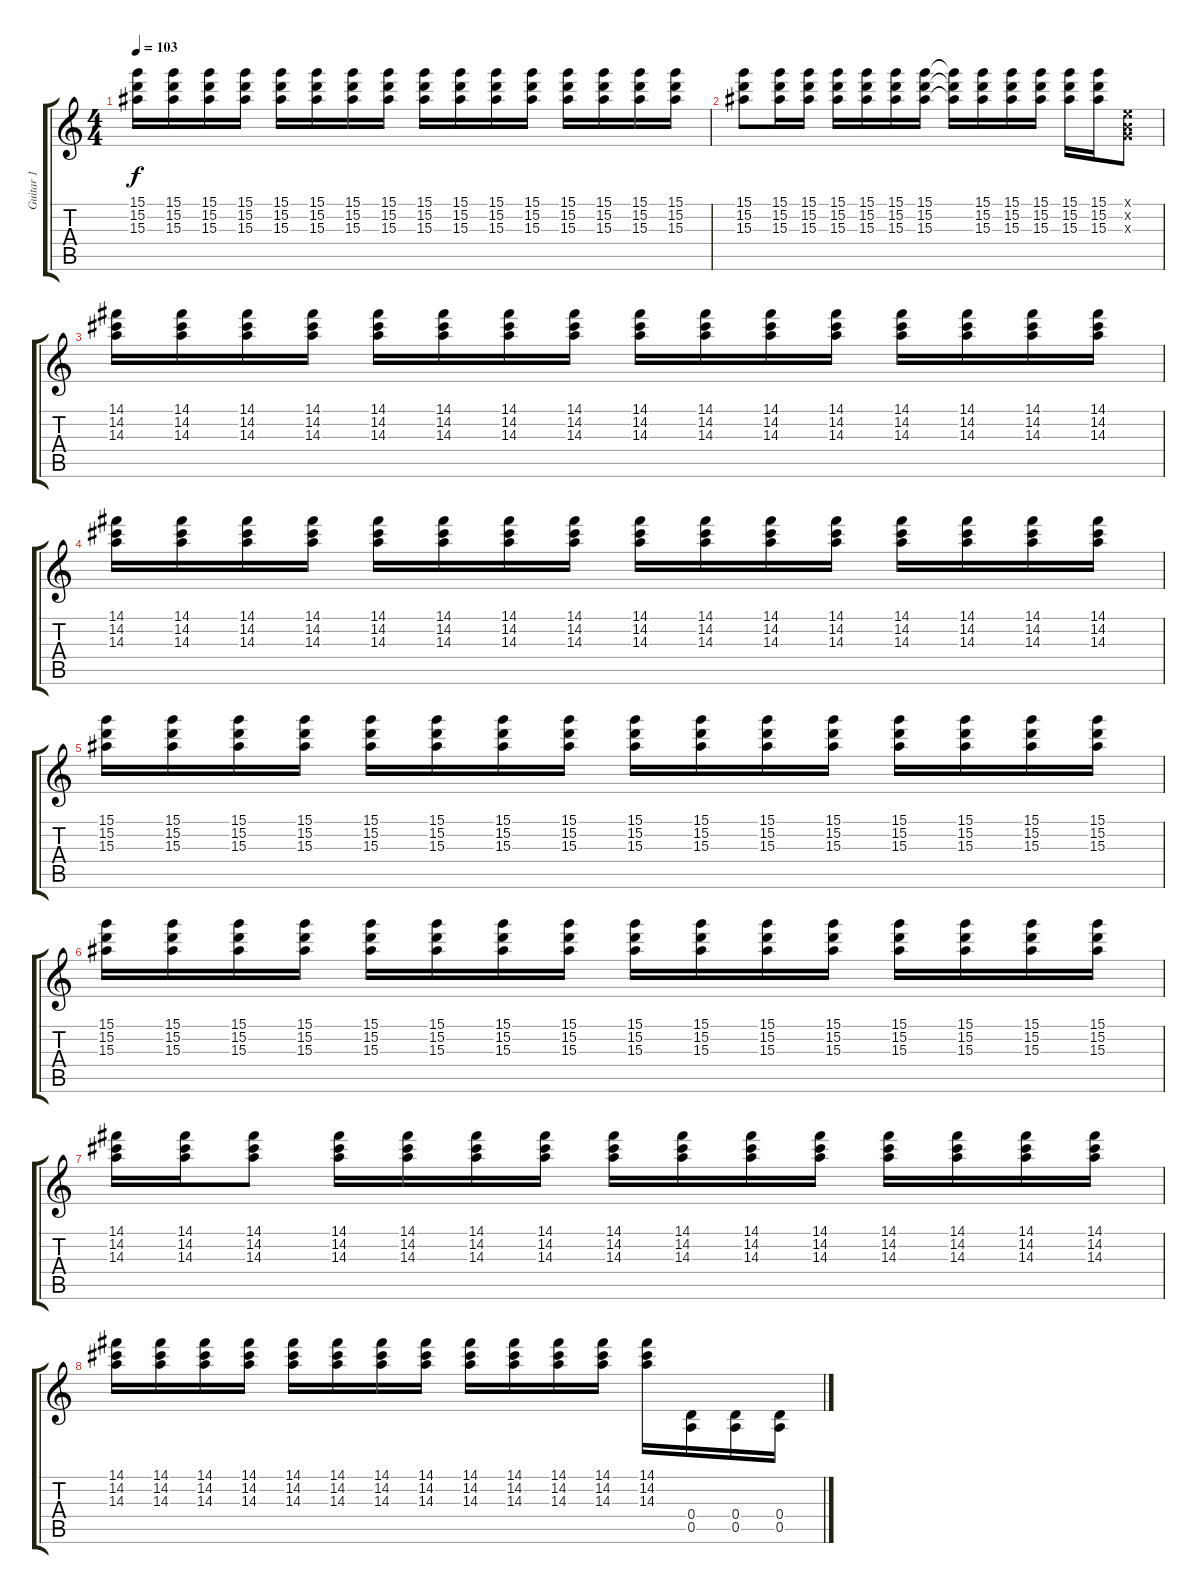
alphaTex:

\track ("Guitar 1" "Guitar 1") {instrument electricguitarclean}
\staff {score tabs}
\tuning (E4 B3 G3 D3 A2 E2) {hide}
\ts (4 4)
\tempo 103
\clef g2
\ks c
(15.1 15.2 15.3).16{dy f} (15.1 15.2 15.3).16 (15.1 15.2 15.3).16 (15.1 15.2 15.3).16 (15.1 15.2 15.3).16 (15.1 15.2 15.3).16 (15.1 15.2 15.3).16 (15.1 15.2 15.3).16 (15.1 15.2 15.3).16 (15.1 15.2 15.3).16 (15.1 15.2 15.3).16 (15.1 15.2 15.3).16 (15.1 15.2 15.3).16 (15.1 15.2 15.3).16 (15.1 15.2 15.3).16 (15.1 15.2 15.3).16 |
(15.1 15.2 15.3).8 (15.1 15.2 15.3).16 (15.1 15.2 15.3).16 (15.1 15.2 15.3).16 (15.1 15.2 15.3).16 (15.1 15.2 15.3).16 (15.1 15.2 15.3).16 (15.1{t} 15.2{t} 15.3{t}).16 (15.1 15.2 15.3).16 (15.1 15.2 15.3).16 (15.1 15.2 15.3).16 (15.1 15.2 15.3).16 (15.1 15.2 15.3).16 (0.1{x} 0.2{x} 0.3{x}).8 |
(14.1 14.2 14.3).16 (14.1 14.2 14.3).16 (14.1 14.2 14.3).16 (14.1 14.2 14.3).16 (14.1 14.2 14.3).16 (14.1 14.2 14.3).16 (14.1 14.2 14.3).16 (14.1 14.2 14.3).16 (14.1 14.2 14.3).16 (14.1 14.2 14.3).16 (14.1 14.2 14.3).16 (14.1 14.2 14.3).16 (14.1 14.2 14.3).16 (14.1 14.2 14.3).16 (14.1 14.2 14.3).16 (14.1 14.2 14.3).16 |
(14.1 14.2 14.3).16 (14.1 14.2 14.3).16 (14.1 14.2 14.3).16 (14.1 14.2 14.3).16 (14.1 14.2 14.3).16 (14.1 14.2 14.3).16 (14.1 14.2 14.3).16 (14.1 14.2 14.3).16 (14.1 14.2 14.3).16 (14.1 14.2 14.3).16 (14.1 14.2 14.3).16 (14.1 14.2 14.3).16 (14.1 14.2 14.3).16 (14.1 14.2 14.3).16 (14.1 14.2 14.3).16 (14.1 14.2 14.3).16 |
(15.1 15.2 15.3).16 (15.1 15.2 15.3).16 (15.1 15.2 15.3).16 (15.1 15.2 15.3).16 (15.1 15.2 15.3).16 (15.1 15.2 15.3).16 (15.1 15.2 15.3).16 (15.1 15.2 15.3).16 (15.1 15.2 15.3).16 (15.1 15.2 15.3).16 (15.1 15.2 15.3).16 (15.1 15.2 15.3).16 (15.1 15.2 15.3).16 (15.1 15.2 15.3).16 (15.1 15.2 15.3).16 (15.1 15.2 15.3).16 |
(15.1 15.2 15.3).16 (15.1 15.2 15.3).16 (15.1 15.2 15.3).16 (15.1 15.2 15.3).16 (15.1 15.2 15.3).16 (15.1 15.2 15.3).16 (15.1 15.2 15.3).16 (15.1 15.2 15.3).16 (15.1 15.2 15.3).16 (15.1 15.2 15.3).16 (15.1 15.2 15.3).16 (15.1 15.2 15.3).16 (15.1 15.2 15.3).16 (15.1 15.2 15.3).16 (15.1 15.2 15.3).16 (15.1 15.2 15.3).16 |
(14.1 14.2 14.3).16 (14.1 14.2 14.3).16 (14.1 14.2 14.3).8 (14.1 14.2 14.3).16 (14.1 14.2 14.3).16 (14.1 14.2 14.3).16 (14.1 14.2 14.3).16 (14.1 14.2 14.3).16 (14.1 14.2 14.3).16 (14.1 14.2 14.3).16 (14.1 14.2 14.3).16 (14.1 14.2 14.3).16 (14.1 14.2 14.3).16 (14.1 14.2 14.3).16 (14.1 14.2 14.3).16 |
(14.1 14.2 14.3).16 (14.1 14.2 14.3).16 (14.1 14.2 14.3).16 (14.1 14.2 14.3).16 (14.1 14.2 14.3).16 (14.1 14.2 14.3).16 (14.1 14.2 14.3).16 (14.1 14.2 14.3).16 (14.1 14.2 14.3).16 (14.1 14.2 14.3).16 (14.1 14.2 14.3).16 (14.1 14.2 14.3).16 (14.1 14.2 14.3).16 (0.4 0.5).16 (0.4 0.5).16 (0.4 0.5).16
